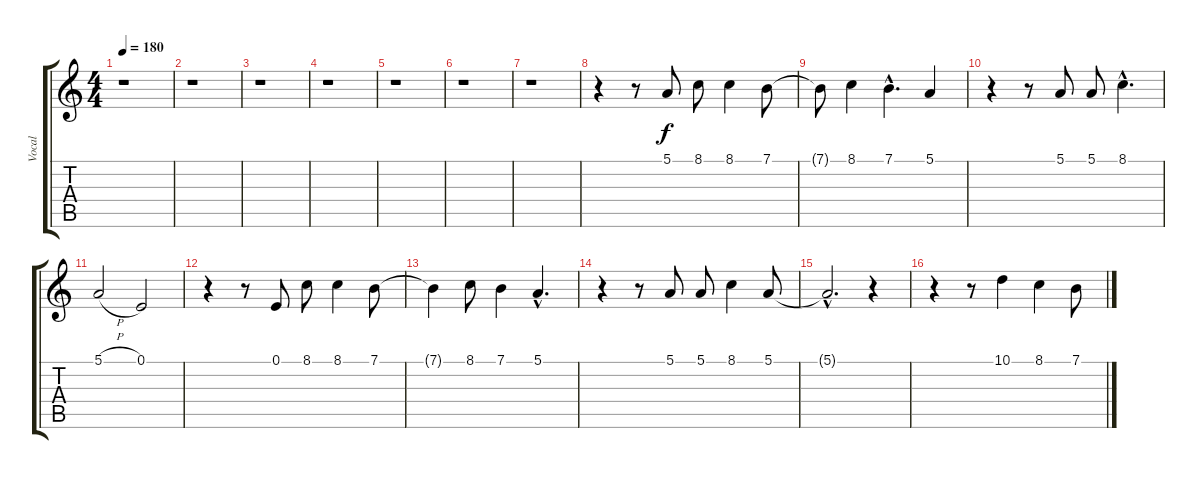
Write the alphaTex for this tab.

\track ("Vocal" "Vocal") {instrument lead2sawtooth}
\staff {score tabs}
\tuning (E4 B3 G3 D3 A2 E2) {hide}
\ts (4 4)
\tempo 180
\clef g2
\ks c
r.1{dy f} |
r.1 |
r.1 |
r.1 |
r.1 |
r.1 |
r.1 |
r.4 r.8 5.1.8 8.1.8 8.1.4 7.1.8 |
7.1{t}.8 8.1.4 7.1{hac}.4{d} 5.1.4 |
r.4 r.8 5.1.8 5.1.8 8.1{hac}.4{d} |
5.1{h}.2 0.1.2 |
r.4 r.8 0.1.8 8.1.8 8.1.4 7.1.8 |
7.1{t}.4 8.1.8 7.1.4 5.1{hac}.4{d} |
r.4 r.8 5.1.8 5.1.8 8.1.4 5.1.8 |
5.1{hac t}.2{d} r.4 |
r.4 r.8 10.1.4 8.1.4 7.1.8
